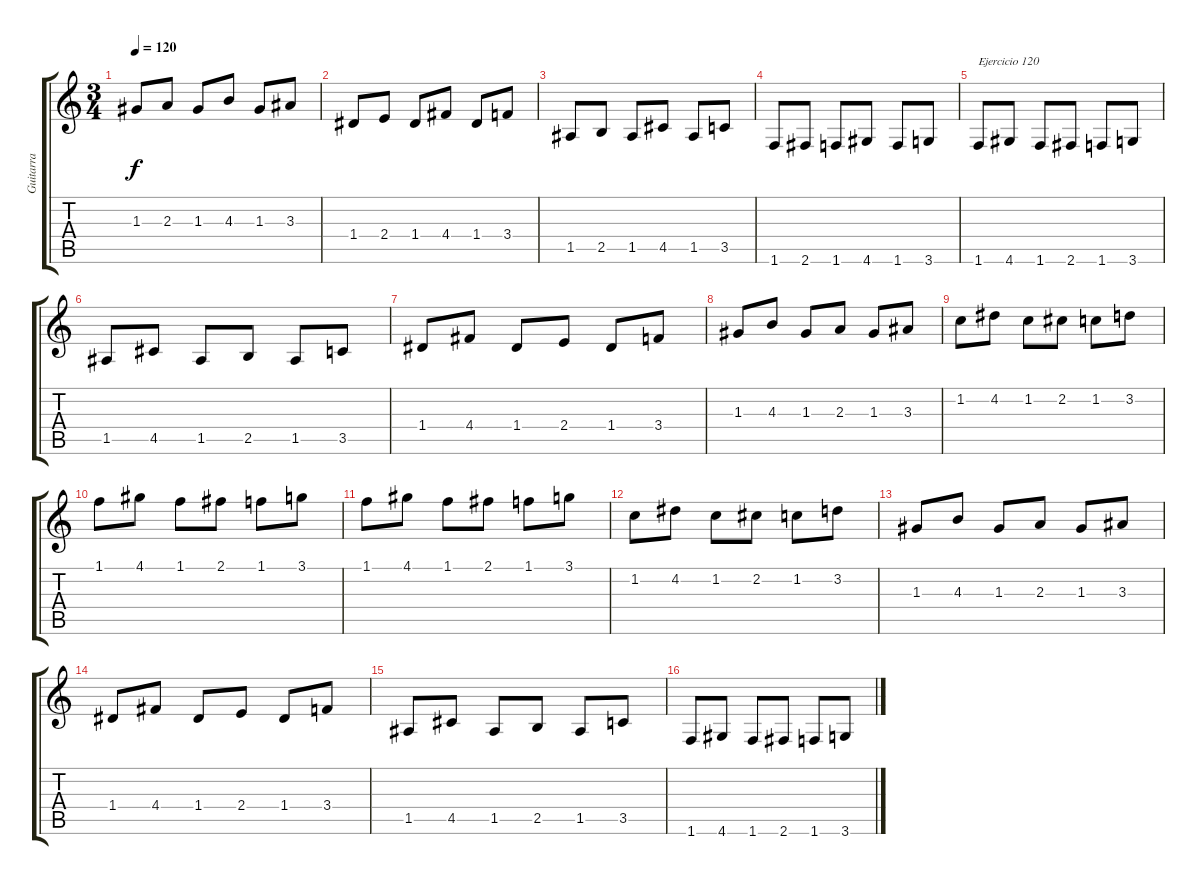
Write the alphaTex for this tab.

\track ("Guitarra" "Guitarra") {instrument acousticguitarnylon}
\staff {score tabs}
\tuning (E4 B3 G3 D3 A2 E2) {hide}
\ts (3 4)
\tempo 120
\clef g2
\ks c
1.3.8{dy f} 2.3.8 1.3.8 4.3.8 1.3.8 3.3.8 |
1.4.8 2.4.8 1.4.8 4.4.8 1.4.8 3.4.8 |
1.5.8 2.5.8 1.5.8 4.5.8 1.5.8 3.5.8 |
1.6.8 2.6.8 1.6.8 4.6.8 1.6.8 3.6.8 |
1.6.8{txt "Ejercicio 120"} 4.6.8 1.6.8 2.6.8 1.6.8 3.6.8 |
1.5.8 4.5.8 1.5.8 2.5.8 1.5.8 3.5.8 |
1.4.8 4.4.8 1.4.8 2.4.8 1.4.8 3.4.8 |
1.3.8 4.3.8 1.3.8 2.3.8 1.3.8 3.3.8 |
1.2.8 4.2.8 1.2.8 2.2.8 1.2.8 3.2.8 |
1.1.8 4.1.8 1.1.8 2.1.8 1.1.8 3.1.8 |
1.1.8 4.1.8 1.1.8 2.1.8 1.1.8 3.1.8 |
1.2.8 4.2.8 1.2.8 2.2.8 1.2.8 3.2.8 |
1.3.8 4.3.8 1.3.8 2.3.8 1.3.8 3.3.8 |
1.4.8 4.4.8 1.4.8 2.4.8 1.4.8 3.4.8 |
1.5.8 4.5.8 1.5.8 2.5.8 1.5.8 3.5.8 |
1.6.8 4.6.8 1.6.8 2.6.8 1.6.8 3.6.8
